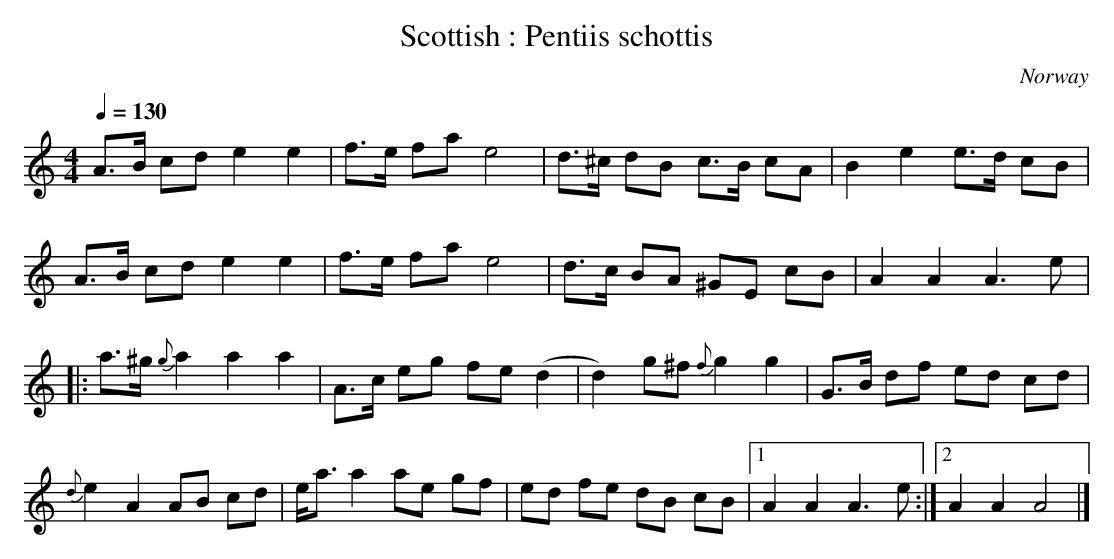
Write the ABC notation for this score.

X:1
T:Scottish : Pentiis schottis
O:Norway
M:4/4
Q:1/4=130
K:Am
A>B cd e2e2|f>e fa e4| d>^c dB c>B cA|B2e2 e>d cB |
A>B cd e2e2|f>e fa e4| d>c BA ^GE cB|A2A2 A3 e |:
|: a>^g {g}a2 a2a2|A>c eg fe (d2|d2)g^f {f}g2g2|G>B df ed cd|
{d}e2A2 AB cd|e<a a2 ae gf|ed fe dB cB|1 A2 A2 A3 e :|2 A2 A2 A4|]
